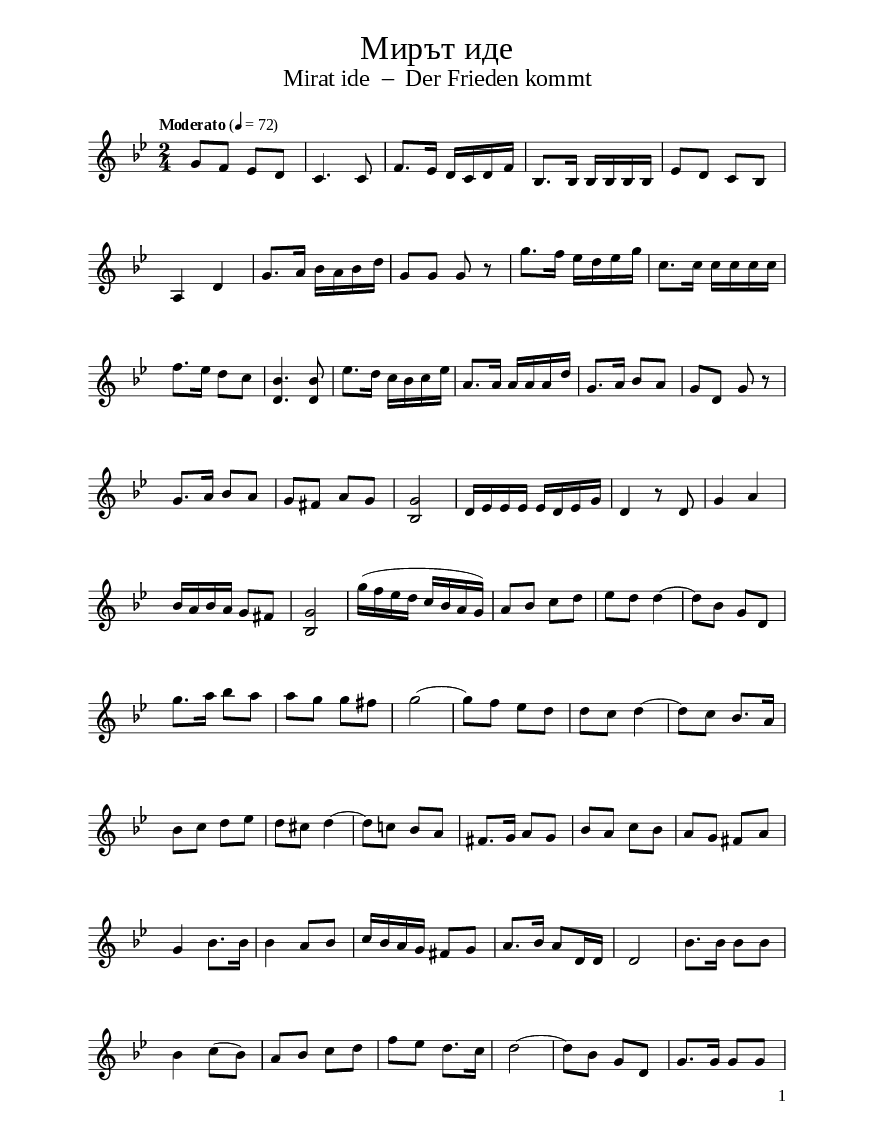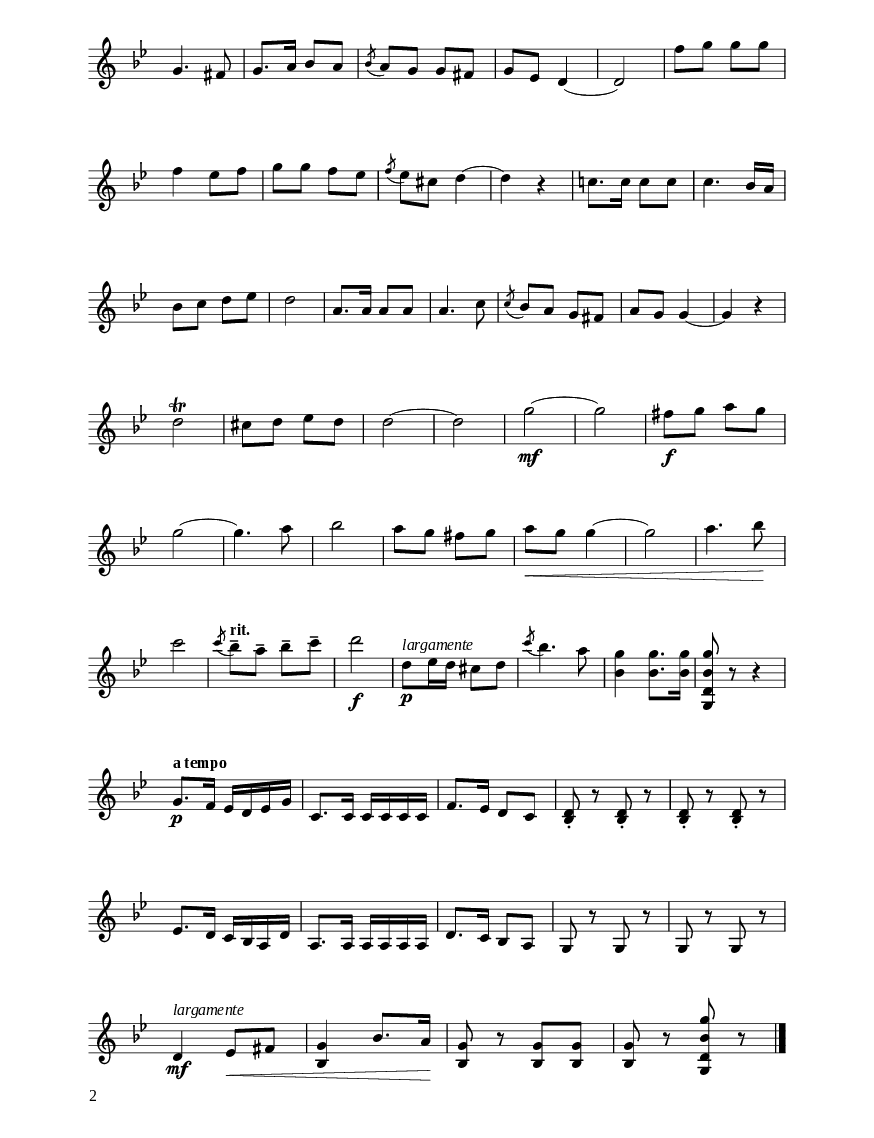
\version "2.24.1"

% include paper part and global functions
\include "include/globals.ily"

\bookpart {
  \label #'ref156
  \tocItem \markup "Мирът иде – Mirat ide"
  \include "include/bookpart-paper.ily"
  \score {
    \include "include/score-layout.ily"

    \new Voice \relative c' {
      \clef treble
      \key g \minor
      \time 2/4
      \tempoFunc "Moderato" 4 "72"
      \autoBeamOff
      g'8[f8] es8[d8] | \noBreak
      c4. c8 | \noBreak
      f8.[es16] d16[c16 d16 f16] | \noBreak
      bes,8.[bes16] bes16[bes16 bes16 bes16] | \noBreak
      es8[d8] c8[bes8] | \break

      a4 d4 | \noBreak
      g8.[a16] bes[a bes d] | \noBreak
      g,8[g] g r | \noBreak
      g'8.[f16] ees[d es g] | \noBreak
      c,8.[c16] c[c c c] | \break

      f8.[es16] d8[c] | \noBreak
      <d, bes'>4. <d bes'>8 | \noBreak
      ees'8.[d16] c[bes c ees] | \noBreak
      a,8.[a16] \stemUp a[a a d] | \noBreak
      g,8.[a16] bes8[a] | \noBreak
      g[d] g r | \break

      g8.[a16] bes8[a] | \noBreak
      g[fis] a[g] | \noBreak
      <bes, g'>2 | \noBreak
      d16[ees ees ees] ees[d ees g] | \noBreak
      d4 r8 d | \noBreak
      g4 a | \break

      bes16[a bes a] g8[fis] | \noBreak
      <bes, g'>2 | \noBreak \stemNeutral
      g''16([f ees d] c[bes a g]) | \noBreak
      a8[bes] c[d] | \noBreak
      es[d] d4~ | \noBreak
      d8[bes] g[d] \break

      g'8.[a16] bes8[a] | \noBreak
      a[g] g[fis] | \noBreak
      g2~ | \noBreak
      g8[f] ees[d] | \noBreak
      d[c] d4 ~ | \noBreak
      d8[c] bes8.[a16] | \break

      bes8[c] d[ees] | \noBreak
      d[cis] d4~ | \noBreak
      d8[c!] bes[a] | \noBreak
      fis8.[g16] a8[g] | \noBreak
      bes[a] c[bes] | \barNumberCheck #40 \noBreak
      a[g] fis[a] | \break

      g4 bes8.[bes16] | \noBreak
      bes4 a8[bes] | \noBreak
      c16[bes a g] fis8[g] | \noBreak
      a8.[bes16] a8[d,16 d] | \noBreak
      d2 | \noBreak
      bes'8.[bes16] bes8[bes] | \break

      bes4 c8([bes]) | \noBreak
      a[bes] c[d] | \noBreak
      f[ees] d8.[c16] | \barNumberCheck #50 \noBreak
      d2~ | \noBreak
      d8[bes] g[d] | \noBreak
      g8.[g16] g8[g] | \break

      g4. fis8 | \noBreak
      g8.[a16] bes8[a] | \noBreak
      \acciaccatura { bes } a[g] g[fis] | \noBreak
      g[ees] d4~ | \noBreak
      d2 | \noBreak
      f'8[g] g[g] | \break

      f4 ees8[f] | \noBreak
      g[g] f[ees] | \noBreak
      \acciaccatura { f } ees[cis] d4~ | \noBreak
      d r | \noBreak
      c!8.[c16] c8[c] | \noBreak
      c4. bes16[a] | \break

      bes8[c] d[ees] | \noBreak
      d2 | \noBreak
      a8.[a16] a8[a] | \noBreak
      a4. c8 | \noBreak
      \acciaccatura { c } bes[a] g[fis] | \noBreak
      a[g] g4~ | \noBreak
      g r | \break

      d'2\trill | \noBreak
      cis8[d] ees[d] | \noBreak
      d2~ | \noBreak
      d2 | \noBreak
      g2\mf ~ | \noBreak
      g2 | \noBreak
      fis8\f[g] a[g] | \break

      g2~ | \noBreak
      g4. a8 | \noBreak
      bes2 | \noBreak
      a8[g] fis[g] | \noBreak
      a\<[g] g4 ~ | \noBreak
      g2 | \noBreak
      a4. bes8\! | \break

      c2 | \noBreak
      \acciaccatura { c8 } \tempo "rit." bes \tenuto[a\tenuto] bes\tenuto[c\tenuto] \noBreak
      d2\f \noBreak
      d,8^\markup{ \italic {largamente} }\p[ees16 d] cis8[d]  | \noBreak
      \acciaccatura { c' } bes4. a8 | \noBreak
      <g bes,>4 <g bes,>8.[<g bes,>16] | \noBreak
      <g,, d' bes' g'>8 r r4 | \break

      \tempo "a tempo"
      g'8.\p[f16] ees[d ees g] | \noBreak
      c,8.[c16] c[c c c] | \noBreak
      f8.[ees16] d8[c] | \noBreak
      <bes d>8\staccato r  <bes d>8\staccato r | \noBreak
      <bes d>8\staccato r  <bes d>8\staccato r | \break

      ees8.[d16] c[bes a d] | \noBreak
      a8.[a16] a[a a a] | \barNumberCheck #100 \noBreak
      d8.[c16] bes8[a] | \noBreak
      g r g r | \noBreak
      g r g r | \break

      d'4\mf^\markup{ \italic {largamente} } es8\<[fis] | \noBreak
      <bes, g'>4 bes'8.[a16]\! | \noBreak
      <bes, g'>8 r <bes g'>[<bes g'>] \noBreak
      <bes g'> r <g d' bes' g'> r | \bar "|."

    }

    \addlyrics {


    }

    \addlyrics {

    }
    \header {
      title = \titleFunc "Мирът иде" "Mirat ide  –  Der Frieden kommt"
    }

    \midi{}

  } % score
  %\markup \dc-two "D.C." "con repitione"

  %\pageBreak

  % include foreign translation(s) of the song
  %\include "lyrics_de/020_bratstvo_edinstvo_lyrics_de.ly"

} % bookpart
